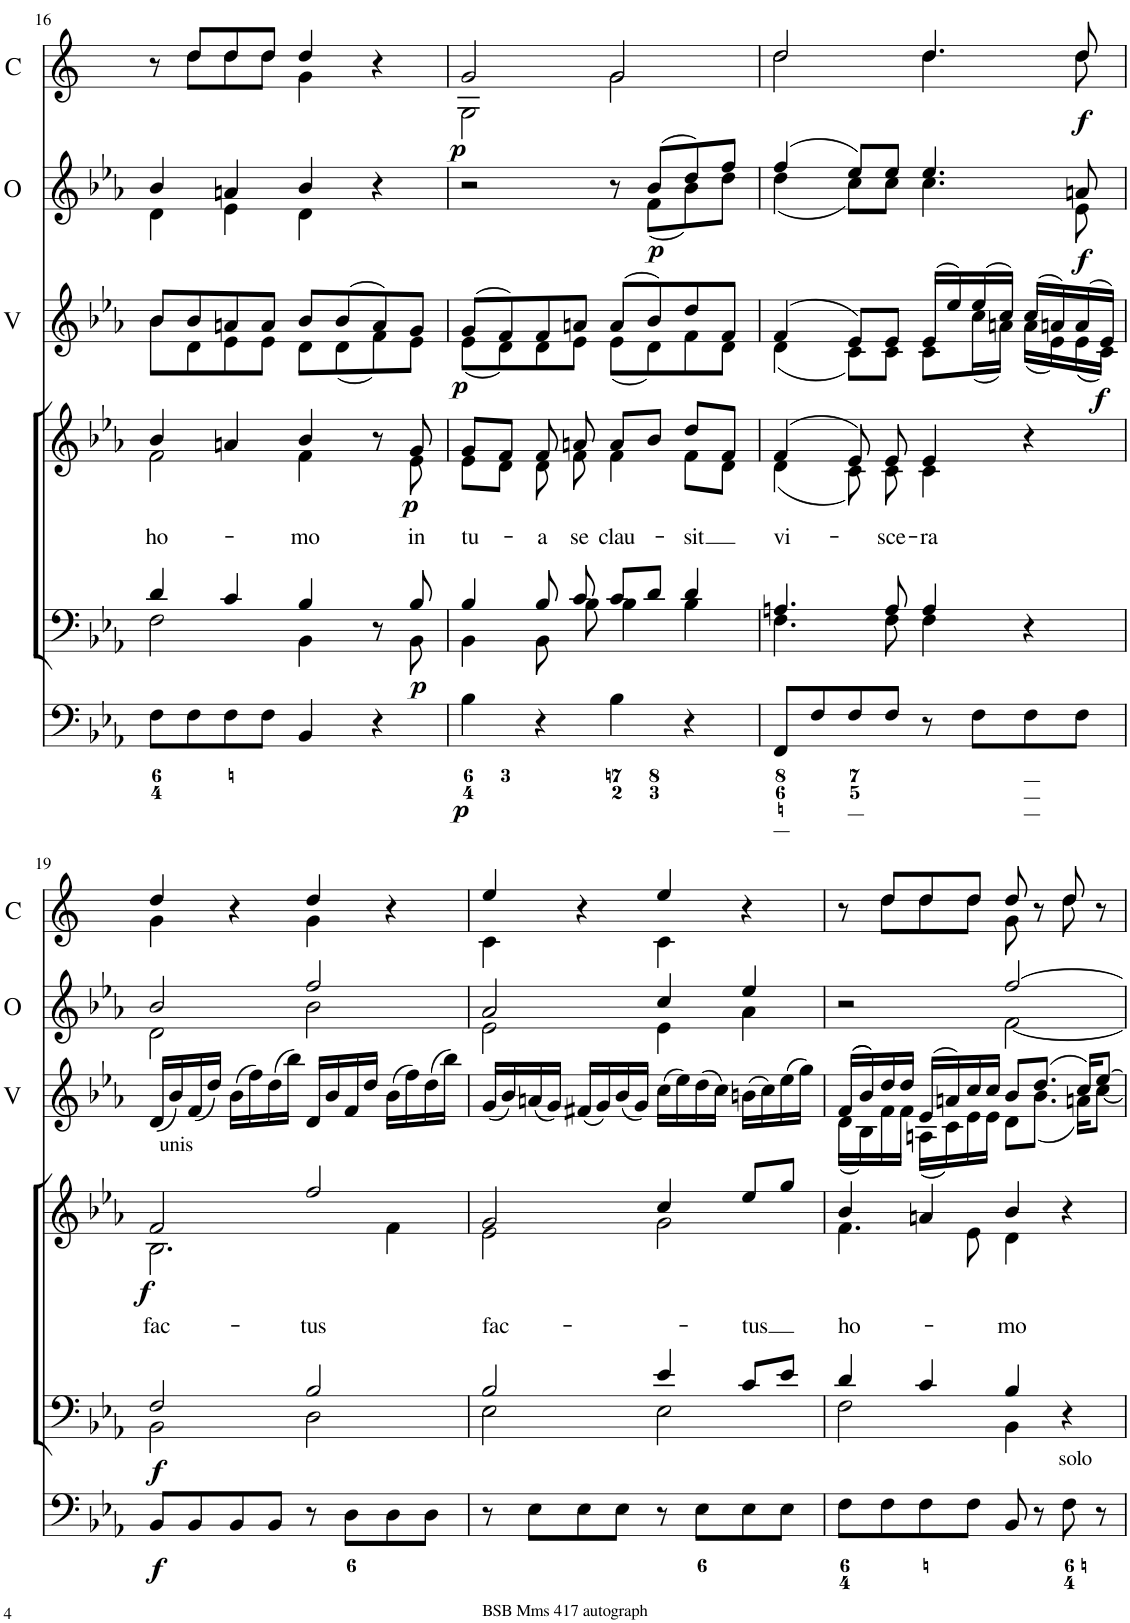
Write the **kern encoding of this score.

**kern	**dynam	**kern	**dynam	**kern	**text	**dynam	**kern	**dynam	**kern	**dynam	**kern	**dynam	**kern	**dynam	**kern	**dynam
*part8	*part8	*part7	*part7	*part6	*part6	*part6	*part5	*part5	*part4	*part4	*part3	*part3	*part2	*part2	*part1	*part1
*staff8	*staff8	*staff7	*staff7	*staff6	*staff6	*staff6	*staff5	*staff5	*staff4	*staff4	*staff3	*staff3	*staff2	*staff2	*staff1	*staff1
*I"Organ	*	*I"Voice	*	*I"Voice	*	*	*I"Violin	*	*I"Violin	*	*I"2 Violini	*	*I"2 Oboi	*	*I"2 Corni in Eb	*
*	*	*	*	*	*	*	*I'Vln.	*	*I'Vln.	*	*I'V	*	*I'O	*	*I'C	*
!!LO:PB:g=z
*clefF4	*	*clefF4	*	*clefG2	*	*	*clefG2	*	*clefG2	*	*clefG2	*	*clefG2	*	*clefG2	*
*	*	*	*	*	*	*	*	*	*	*	*	*	*	*	*Trd5c9	*
*k[b-e-a-]	*	*k[b-e-a-]	*	*k[b-e-a-]	*	*	*k[b-e-a-]	*	*k[b-e-a-]	*	*k[b-e-a-]	*	*k[b-e-a-]	*	*k[]	*
*M4/4	*	*M4/4	*	*M4/4	*	*	*M4/4	*	*M4/4	*	*M4/4	*	*M4/4	*	*M4/4	*
*met(c)	*	*met(c)	*	*met(c)	*	*	*met(c)	*	*met(c)	*	*met(c)	*	*met(c)	*	*met(c)	*
=16	=16	=16	=16	=16	=16	=16	=16	=16	=16	=16	=16	=16	=16	=16	=16	=16
*	*	*^	*	*^	*	*	*	*	*	*	*	*	*	*	*	*
!	!	!	!	!	!	!	!LO:LY:b	!	!	!	!	!	!	!	!	!	!	!
*	*	*	*	*	*	*	*	*	*	*	*	*	*^	*	*^	*	*^	*
8F\L	.	4d/	2F\	.	4b-/	2f\	ho-	.	8b-/L	.	8b-\L	.	8b-/L	8b-\L	.	4b-/	4d\	.	8r	8ryy	.
!	!	!	!	!	!	!	!	!	!	!	!LO:TX:a:t=div	!	!	!	!	!	!	!	!	!	!
!	!	!	!	!	!	!	!	!	!LO:TX:a:t=div	!	!	!	!	!	!	!	!	!	!	!	!
8F\	.	.	.	.	.	.	.	.	8d/J	.	8b-\J	.	8b-/	8d\	.	.	.	.	8dd/L	8dd\L	.
8F\	.	4c/	.	.	4an/	.	.	.	8e-/L	.	8an/L	.	8an/	8e-\	.	4an/	4e-\	.	8dd/	8dd\	.
8F\J	.	.	.	.	.	.	.	.	8e-/J	.	8a/J	.	8a/J	8e-\J	.	.	.	.	8dd/J	8dd\J	.
!	!	!	!	!	!	!	!LO:LY:b	!	!	!	!	!	!	!	!	!	!	!	!	!	!
4BB-/	.	4B-/	4BB-\	.	4b-/	4f\	-mo	.	8d/L	.	8b-\L	.	8b-/L	8d\L	.	4b-/	4d\	.	4dd/	4g\	.
.	.	.	.	.	.	.	.	.	(8d/J	.	(8b-\J	.	(8b-/	(8d\	.	.	.	.	.	.	.
4r	.	8r	8ryy	.	8r	8ryy	.	.	8f/L)	.	8a/L)	.	8a/)	8f\)	.	4r	4ryy	.	4r	4ryy	.
!	!	!	!	!LO:DY:b	!	!	!LO:LY:b	!LO:DY:b	!	!	!	!	!	!	!	!	!	!	!	!	!
.	.	8B-/	8BB-\	p	8g/	8e-\	in	p	8e-/J	.	8g/J	.	8g/J	8e-\J	.	.	.	.	.	.	.
=17	=17	=17	=17	=17	=17	=17	=17	=17	=17	=17	=17	=17	=17	=17	=17	=17	=17	=17	=17	=17	=17
!	!LO:DY:b	!	!	!	!	!	!LO:LY:b	!	!	!LO:DY:b	!	!LO:DY:b	!	!	!LO:DY:b	!	!	!	!	!	!LO:DY:b
4B-\	p	4B-/	4BB-\	.	8g/L	8e-\L	tu-	.	(8e-/L	p	(8g/L	p	(8g/L	(8e-\L	p	2r	8ryy	.	2g/	2G\	p
*	*	*	*	*	*	*	*	*	*	*	*	*	*	*	*	*v	*v	*	*	*	*
.	.	.	.	.	8f/J	8d\J	.	.	8d/J)	.	8f/J)	.	8f/)	8d\)	.	.	.	.	.	.
!	!	!	!	!	!	!	!LO:LY:b	!	!	!	!	!	!	!	!	!	!	!	!	!
4r	.	8B-/	8BB-\	.	8f/	8d\	-a	.	8d/L	.	8f/L	.	8f/	8d\	.	.	.	.	.	.
!	!	!	!	!	!	!	!LO:LY:b	!	!	!	!	!	!	!	!	!	!	!	!	!
.	.	8c/	8B-\	.	8an/	8f\	se	.	8e-/J	.	8an/J	.	8an/J	8e-\J	.	.	.	.	.	.
!	!	!	!	!	!	!	!LO:LY:b	!	!	!	!	!	!	!	!	!	!	!	!	!
4B-\	.	8c/L	4B-\	.	8a/L	4f\	clau-	.	(8e-/L	.	(8a/L	.	(8a/L	(8e-\L	.	8r	.	2g/	2g\	.
*	*	*	*	*	*	*	*	*	*	*	*	*	*	*	*	*^	*	*	*	*
!	!	!	!	!	!	!	!	!	!	!	!	!	!	!	!	!	!	!LO:DY:b	!	!	!
.	.	8d/J	.	.	8b-/J	.	.	.	8d/J)	.	8b-/J)	.	8b-/)	8d\)	.	(8b-/L	(8f\L	p	.	.	.
!	!	!	!	!	!	!	!LO:LY:b	!	!	!	!	!	!	!	!	!	!	!	!	!	!
4r	.	4d/	4B-\	.	8dd/L	8f\L	-sit	.	8f/L	.	8dd/L	.	8dd/	8f\	.	8dd/)	8b-\)	.	.	.	.
.	.	.	.	.	8f/J	8d\J	.	.	8d/J	.	8f/J	.	8f/J	8d\J	.	8ff/J	8dd\J	.	.	.	.
=18	=18	=18	=18	=18	=18	=18	=18	=18	=18	=18	=18	=18	=18	=18	=18	=18	=18	=18	=18	=18	=18
!	!	!	!	!	!	!	!LO:LY:b	!	!	!	!	!	!	!	!	!	!	!	!	!	!
8FF/L	.	4.An/	4.F\	.	(4f/	(4d\	vi-	.	(4d	.	(4f	.	(4f/	(4d\	.	(4ff/	(4dd\	.	2dd/	2dd\	.
8F/	.	.	.	.	.	.	.	.	.	.	.	.	.	.	.	.	.	.	.	.	.
8F/	.	.	.	.	8e-/)	8c\)	.	.	8c/L)	.	8e-/L)	.	8e-/L)	8c\L)	.	8ee-/L)	8cc\L)	.	.	.	.
!	!	!	!	!	!	!	!LO:LY:b	!	!	!	!	!	!	!	!	!	!	!	!	!	!
8F/J	.	8A/	8F\	.	8e-/	8c\	-sce-	.	8c/J	.	8e-/J	.	8e-/J	8c\J	.	8ee-/J	8cc\J	.	.	.	.
!	!	!	!	!	!	!	!LO:LY:b	!	!	!	!	!	!	!	!	!	!	!	!	!	!
8r	.	4A/	4F\	.	4e-/	4c\	-ra	.	8c/L	.	(16e-/LL	.	(16e-/LL	8c\L	.	4.ee-/	4.cc\	.	4.dd/	4.dd\	.
.	.	.	.	.	.	.	.	.	.	.	16ee-/J)	.	16ee-/)	.	.	.	.	.	.	.	.
8F\L	.	.	.	.	.	.	.	.	16cc/L	.	(16ee-/L	.	(16ee-/	(16cc\L	.	.	.	.	.	.	.
.	.	.	.	.	.	.	.	.	16an/JJ	.	16cc/JJ)	.	16cc/JJ)	16an\JJ)	.	.	.	.	.	.	.
8F\	.	4r	4ryy	.	4r	4ryy	.	.	(16a/LL	.	(16cc/LL	.	(16cc/LL	(16a\LL	.	.	.	.	.	.	.
.	.	.	.	.	.	.	.	.	16e-/J)	.	16an/J)	.	16an/)	16e-\)	.	.	.	.	.	.	.
!	!	!	!	!	!	!	!	!	!	!LO:DY:b	!	!	!	!	!	!	!	!LO:DY:b	!	!	!LO:DY:b
8F\J	.	.	.	.	.	.	.	.	16e-/L	f	16a/L	.	(16a/	(16e-\	.	8an/	8e-\	f	8dd/	8dd\	f
!	!	!	!	!	!	!	!	!	!	!	!	!LO:DY:b	!	!	!LO:DY:b	!	!	!	!	!	!
.	.	.	.	.	.	.	.	.	16c/JJ	.	16e-/JJ	f	16e-/JJ)	16c\JJ)	f	.	.	.	.	.	.
!!LO:LB:g=z	!!
=19	=19	=19	=19	=19	=19	=19	=19	=19	=19	=19	=19	=19	=19	=19	=19	=19	=19	=19	=19	=19	=19
!	!	!	!	!	!	!	!	!	!	!	!	!	!LO:TX:b:t=unis	!	!	!	!	!	!	!	!
!	!	!	!	!	!	!	!	!	!	!	!LO:TX:b:t=unis	!	!	!	!	!	!	!	!	!	!
!	!	!	!	!	!	!	!	!	!LO:TX:b:t=unis	!	!	!	!	!	!	!	!	!	!	!	!
!	!LO:DY:b	!	!	!LO:DY:b	!	!	!LO:LY:b	!LO:DY:b	!	!	!	!	!	!	!	!	!	!	!	!	!
*	*	*	*	*	*	*	*	*	*	*	*	*	*v	*v	*	*	*	*	*	*	*
8BB-/L	f	2F/	2BB-\	f	2f/	2.B-\	fac-	f	(16d/LL	.	(16d/LL	.	(16d/LL	.	2b-/	2d\	.	4dd/	4g\	.
.	.	.	.	.	.	.	.	.	16b-/J)	.	16b-/J)	.	16b-/)	.	.	.	.	.	.	.
8BB-/	.	.	.	.	.	.	.	.	(16f/L	.	(16f/L	.	(16f/	.	.	.	.	.	.	.
.	.	.	.	.	.	.	.	.	16dd/JJ)	.	16dd/JJ)	.	16dd/JJ)	.	.	.	.	.	.	.
8BB-/	.	.	.	.	.	.	.	.	(16b-\LL	.	(16b-\LL	.	(16b-\LL	.	.	.	.	4r	4ryy	.
.	.	.	.	.	.	.	.	.	16ff\J)	.	16ff\J)	.	16ff\)	.	.	.	.	.	.	.
8BB-/J	.	.	.	.	.	.	.	.	(16dd\L	.	(16dd\L	.	(16dd\	.	.	.	.	.	.	.
.	.	.	.	.	.	.	.	.	16bb-\JJ)	.	16bb-\JJ)	.	16bb-\JJ)	.	.	.	.	.	.	.
!	!	!	!	!	!	!	!LO:LY:b	!	!	!	!	!	!	!	!	!	!	!	!	!
8r	.	2B-/	2D\	.	2ff/	.	-tus	.	16d/LL	.	16d/LL	.	16d/LL	.	2ff/	2b-\	.	4dd/	4g\	.
.	.	.	.	.	.	.	.	.	16b-/J	.	16b-/J	.	16b-/	.	.	.	.	.	.	.
8D\L	.	.	.	.	.	.	.	.	16f/L	.	16f/L	.	16f/	.	.	.	.	.	.	.
.	.	.	.	.	.	.	.	.	16dd/JJ	.	16dd/JJ	.	16dd/JJ	.	.	.	.	.	.	.
8D\	.	.	.	.	.	4f\	.	.	(16b-\LL	.	(16b-\LL	.	(16b-\LL	.	.	.	.	4r	4ryy	.
.	.	.	.	.	.	.	.	.	16ff\J)	.	16ff\J)	.	16ff\)	.	.	.	.	.	.	.
8D\J	.	.	.	.	.	.	.	.	(16dd\L	.	(16dd\L	.	(16dd\	.	.	.	.	.	.	.
.	.	.	.	.	.	.	.	.	16bb-\JJ)	.	16bb-\JJ)	.	16bb-\JJ)	.	.	.	.	.	.	.
=20	=20	=20	=20	=20	=20	=20	=20	=20	=20	=20	=20	=20	=20	=20	=20	=20	=20	=20	=20	=20
!	!	!	!	!	!	!	!LO:LY:b	!	!	!	!	!	!	!	!	!	!	!	!	!
8r	.	2B-/	2E-\	.	2g/	2e-\	fac-	.	(16g/LL	.	(16g/LL	.	(16g/LL	.	2a-/	2e-\	.	4ee/	4c\	.
.	.	.	.	.	.	.	.	.	16b-/J)	.	16b-/J)	.	16b-/)	.	.	.	.	.	.	.
8E-\L	.	.	.	.	.	.	.	.	(16an/L	.	(16an/L	.	(16an/	.	.	.	.	.	.	.
.	.	.	.	.	.	.	.	.	16g/JJ)	.	16g/JJ)	.	16g/JJ)	.	.	.	.	.	.	.
8E-\	.	.	.	.	.	.	.	.	(16f#X/LL	.	(16f#X/LL	.	(16f#X/LL	.	.	.	.	4r	4ryy	.
.	.	.	.	.	.	.	.	.	16g/J)	.	16g/J)	.	16g/)	.	.	.	.	.	.	.
8E-\J	.	.	.	.	.	.	.	.	(16b-/L	.	(16b-/L	.	(16b-/	.	.	.	.	.	.	.
.	.	.	.	.	.	.	.	.	16g/JJ)	.	16g/JJ)	.	16g/JJ)	.	.	.	.	.	.	.
8r	.	4e-/	2E-\	.	4cc/	2g\	.	.	(16cc\LL	.	(16cc\LL	.	(16cc\LL	.	4cc/	4e-\	.	4ee/	4c\	.
.	.	.	.	.	.	.	.	.	16ee-\J)	.	16ee-\J)	.	16ee-\)	.	.	.	.	.	.	.
8E-\L	.	.	.	.	.	.	.	.	(16dd\L	.	(16dd\L	.	(16dd\	.	.	.	.	.	.	.
.	.	.	.	.	.	.	.	.	16cc\JJ)	.	16cc\JJ)	.	16cc\JJ)	.	.	.	.	.	.	.
!	!	!	!	!	!	!	!LO:LY:b	!	!	!	!	!	!	!	!	!	!	!	!	!
8E-\	.	8c/L	.	.	8ee-/L	.	-tus	.	(16bn\LL	.	(16bn\LL	.	(16bn\LL	.	4ee-/	4a-\	.	4r	4ryy	.
.	.	.	.	.	.	.	.	.	16cc\J)	.	16cc\J)	.	16cc\)	.	.	.	.	.	.	.
8E-\J	.	8e-/J	.	.	8gg/J	.	.	.	(16ee-\L	.	(16ee-\L	.	(16ee-\	.	.	.	.	.	.	.
.	.	.	.	.	.	.	.	.	16gg\JJ)	.	16gg\JJ)	.	16gg\JJ)	.	.	.	.	.	.	.
=21	=21	=21	=21	=21	=21	=21	=21	=21	=21	=21	=21	=21	=21	=21	=21	=21	=21	=21	=21	=21
!	!	!	!	!	!	!	!	!	!	!	!LO:TX:a:t=div	!	!	!	!	!	!	!	!	!
!	!	!	!	!	!	!	!	!	!LO:TX:a:t=div	!	!	!	!	!	!	!	!	!	!	!
!	!	!	!	!	!	!	!LO:LY:b	!	!	!	!	!	!	!	!	!	!	!	!	!
*	*	*	*	*	*	*	*	*	*	*	*	*	*^	*	*	*	*	*	*	*
8F\L	.	4d/	2F\	.	4b-/	4.f\	ho-	.	(16d/LL	.	(16f/LL	.	((16f/LL	(16d\LL	.	2r	2ryy	.	8r	8ryy	.
.	.	.	.	.	.	.	.	.	16B-/J)	.	16b-/J)	.	16b-/))	16B-\)	.	.	.	.	.	.	.
8F\	.	.	.	.	.	.	.	.	16f/L	.	16dd/L	.	16dd/	16f\	.	.	.	.	8dd/L	8dd\L	.
.	.	.	.	.	.	.	.	.	16f/JJ	.	16dd/JJ	.	16dd/JJ	16f\JJ	.	.	.	.	.	.	.
8F\	.	4c/	.	.	4an/	.	.	.	(16An/LL	.	(16e-/LL	.	(16e-/LL	(16An\LL	.	.	.	.	8dd/	8dd\	.
.	.	.	.	.	.	.	.	.	16c/J)	.	16an/J)	.	16an/)	16c\)	.	.	.	.	.	.	.
8F\J	.	.	.	.	.	8e-\	.	.	16e-/L	.	16cc/L	.	16cc/	16e-\	.	.	.	.	8dd/J	8dd\J	.
.	.	.	.	.	.	.	.	.	16e-/JJ	.	16cc/JJ	.	16cc/JJ	16e-\JJ	.	.	.	.	.	.	.
!	!	!	!	!	!	!	!LO:LY:b	!	!	!	!	!	!	!	!	!	!	!	!	!	!
8BB-/	.	4B-/	4BB-\	.	4b-/	4d\	-mo	.	8d/L	.	8b-\L	.	8b-/L	8d\L	.	[2ff/	[2f\	.	8dd/	8g\	.
8r	.	.	.	.	.	.	.	.	(8.b-/J	.	(8.dd\J	.	(8.dd/J	(8.b-\J	.	.	.	.	8r	8ryy	.
!LO:TX:a:t=solo	!	!	!	!	!	!	!	!	!	!	!	!	!	!	!	!	!	!	!	!	!
8F\	.	4r	4ryy	.	4r	4ryy	.	.	.	.	.	.	.	.	.	.	.	.	8dd/	8dd\	.
.	.	.	.	.	.	.	.	.	16an\KL)	.	16cc\KL)	.	16cc/KL)	16an\KL)	.	.	.	.	.	.	.
8r	.	.	.	.	.	.	.	.	[8cc\J	.	[8ee-\J	.	[8ee-/J	[8cc\J	.	.	.	.	8r	8ryy	.
*	*	*v	*v	*	*	*	*	*	*	*	*	*	*v	*v	*	*v	*v	*	*v	*v	*
*	*	*	*	*v	*v	*	*	*	*	*	*	*	*	*	*	*	*
=	=	=	=	=	=	=	=	=	=	=	=	=	=	=	=	=
*-	*-	*-	*-	*-	*-	*-	*-	*-	*-	*-	*-	*-	*-	*-	*-	*-
